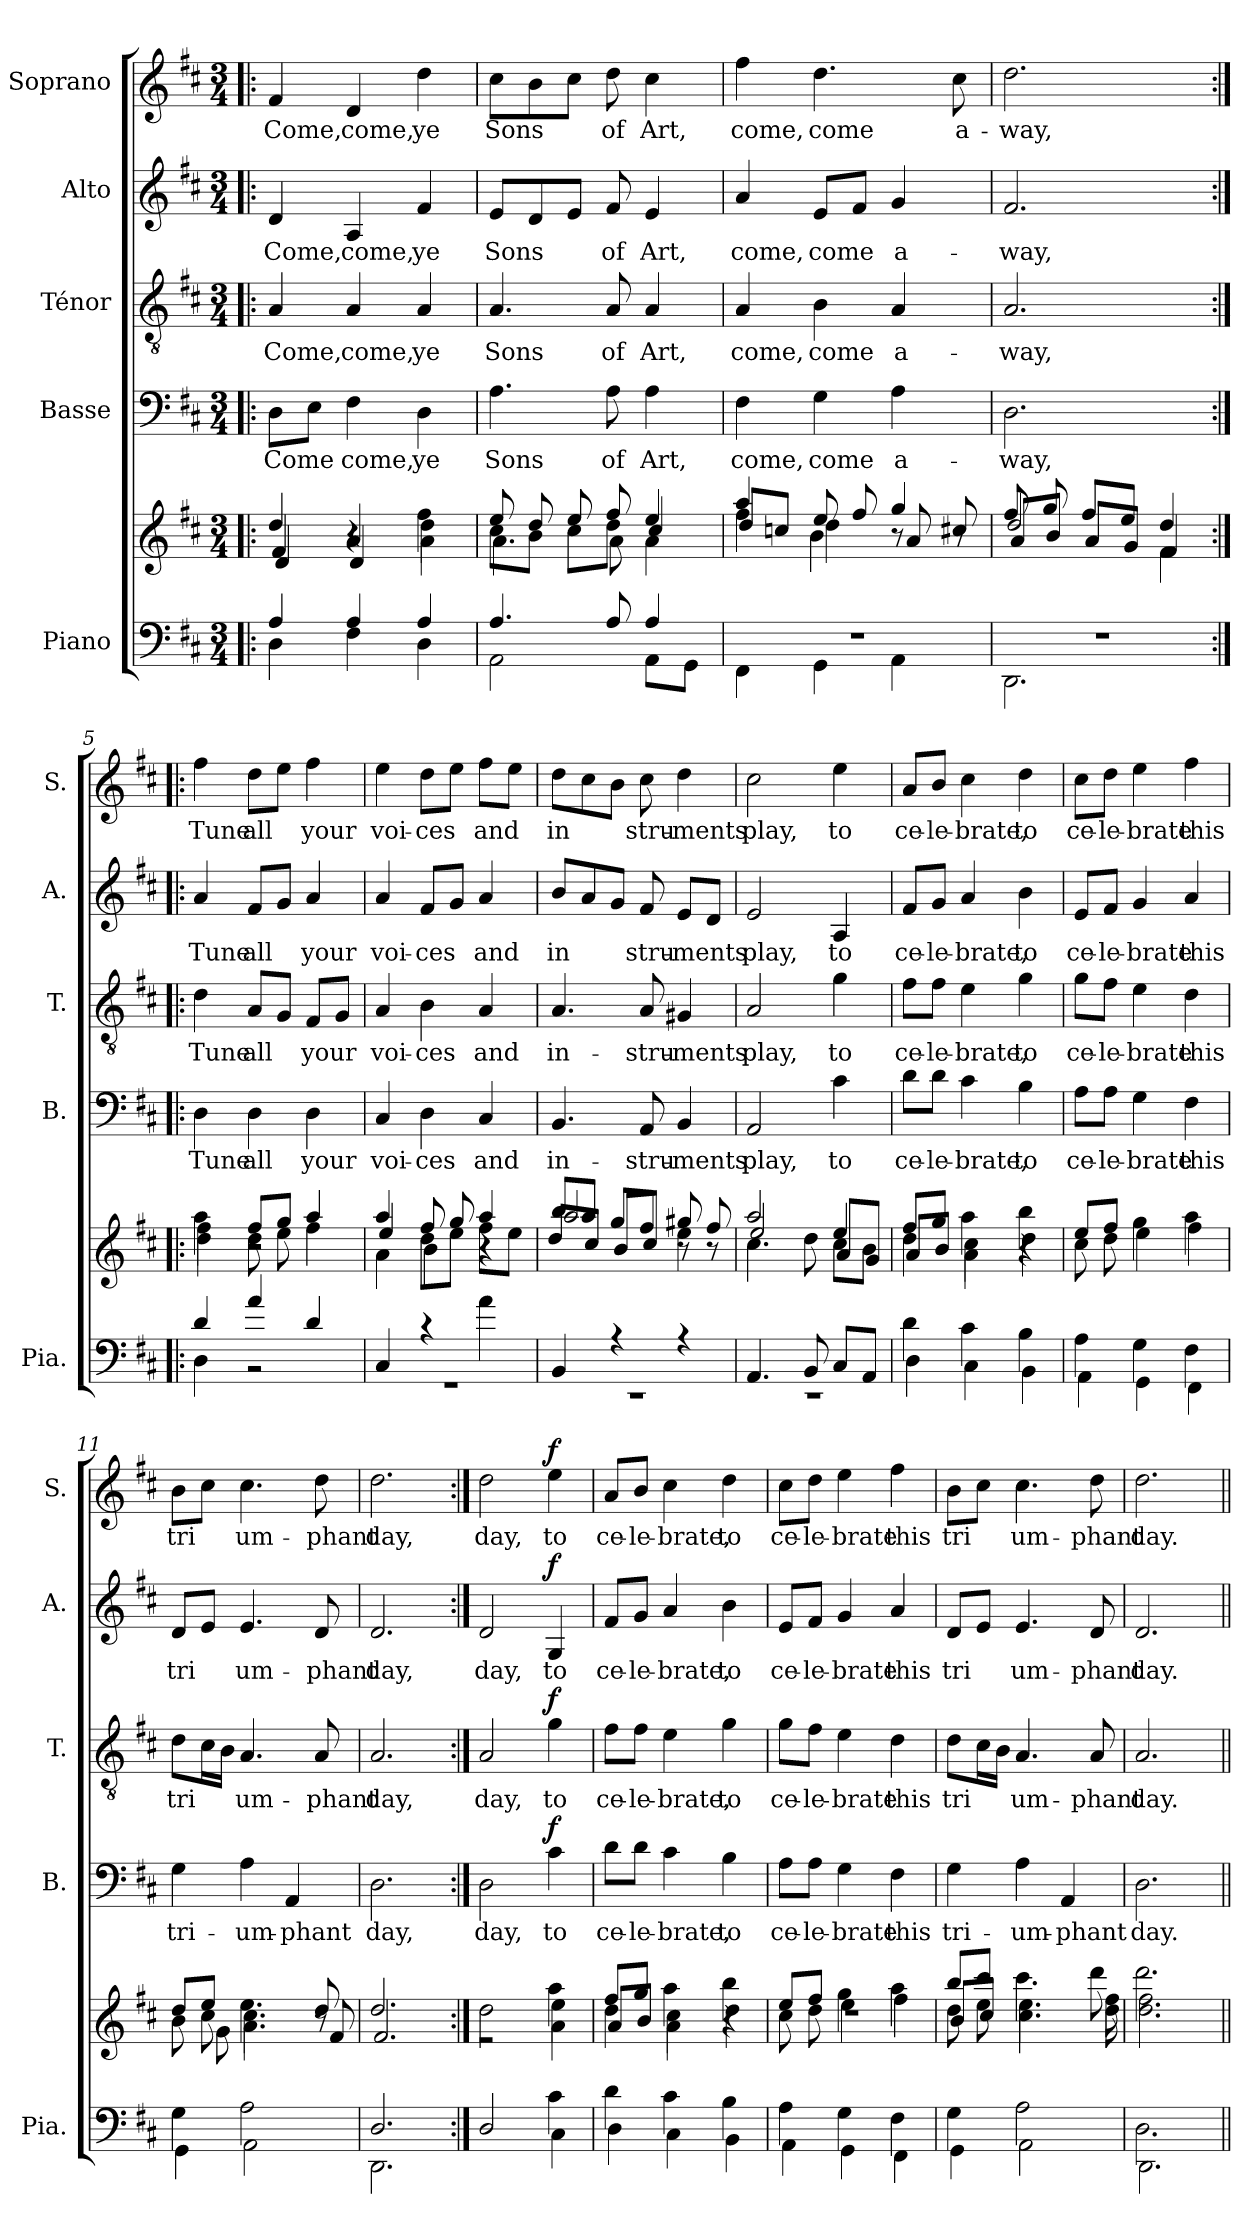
**kern	**kern	**kern	**text	**dynam	**kern	**text	**dynam	**kern	**text	**dynam	**kern	**text	**dynam
*part5	*part5	*part4	*part4	*part4	*part3	*part3	*part3	*part2	*part2	*part2	*part1	*part1	*part1
*staff6	*staff5	*staff4	*staff4	*staff4	*staff3	*staff3	*staff3	*staff2	*staff2	*staff2	*staff1	*staff1	*staff1
*I"Piano	*	*I"Basse	*	*	*I"Ténor	*	*	*I"Alto	*	*	*I"Soprano	*	*
*I'Pia.	*	*I'B.	*	*	*I'T.	*	*	*I'A.	*	*	*I'S.	*	*
*clefF4	*clefG2	*clefF4	*	*	*clefGv2	*	*	*clefG2	*	*	*clefG2	*	*
*k[f#c#]	*k[f#c#]	*k[f#c#]	*	*	*k[f#c#]	*	*	*k[f#c#]	*	*	*k[f#c#]	*	*
*M3/4	*M3/4	*M3/4	*	*	*M3/4	*	*	*M3/4	*	*	*M3/4	*	*
*MM140	*MM140	*MM140	*	*	*MM140	*	*	*MM140	*	*	*MM140	*	*
=1!|:	=1!|:	=1!|:	=1!|:	=1!|:	=1!|:	=1!|:	=1!|:	=1!|:	=1!|:	=1!|:	=1!|:	=1!|:	=1!|:
*^	*^	*	*	*	*	*	*	*	*	*	*	*	*
*	*	*	*^	*	*	*	*	*	*	*	*	*	*	*	*
!	!	!	!	!	!	!LO:LY:b	!	!	!LO:LY:b	!	!	!LO:LY:b	!	!	!LO:LY:b	!
4A/	4D\	4dd/	4f#/	4d/	8D\L	Come	.	4A/	Come,	.	4d/	Come,	.	4f#/	Come,	.
.	.	.	.	.	8E\J	.	.	.	.	.	.	.	.	.	.	.
!	!	!	!	!	!	!LO:LY:b	!	!	!LO:LY:b	!	!	!LO:LY:b	!	!	!LO:LY:b	!
4A/	4F#\	4a/	4r	4d/	4F#\	come,	.	4A/	come,	.	4A/	come,	.	4d/	come,	.
!	!	!	!	!	!	!LO:LY:b	!	!	!LO:LY:b	!	!	!LO:LY:b	!	!	!LO:LY:b	!
4A/	4D\	4ff#\	4dd\	4a\	4D\	ye	.	4A/	ye	.	4f#/	ye	.	4dd\	ye	.
=2	=2	=2	=2	=2	=2	=2	=2	=2	=2	=2	=2	=2	=2	=2	=2	=2
!	!	!	!	!	!	!LO:LY:b	!	!	!LO:LY:b	!	!	!LO:LY:b	!	!	!LO:LY:b	!
4.A/	2AA\	8ee/	8cc#\L	4.a\	4.A\	Sons	.	4.A/	Sons	.	8e/L	Sons	.	8cc#\L	Sons	.
.	.	8dd/	8b\J	.	.	.	.	.	.	.	8d/	.	.	8b\	.	.
.	.	8ee/	8cc#\L	.	.	.	.	.	.	.	8e/J	.	.	8cc#\J	.	.
!	!	!	!	!	!	!LO:LY:b	!	!	!LO:LY:b	!	!	!LO:LY:b	!	!	!LO:LY:b	!
8A/	.	8ff#/	8dd\J	8a\	8A\	of	.	8A/	of	.	8f#/	of	.	8dd\	of	.
!	!	!	!	!	!	!LO:LY:b	!	!	!LO:LY:b	!	!	!LO:LY:b	!	!	!LO:LY:b	!
4A/	8AA\L	4ee/	4cc#/	4a\	4A\	Art,	.	4A/	Art,	.	4e/	Art,	.	4cc#\	Art,	.
.	8GG\J	.	.	.	.	.	.	.	.	.	.	.	.	.	.	.
=3	=3	=3	=3	=3	=3	=3	=3	=3	=3	=3	=3	=3	=3	=3	=3	=3
!	!	!	!	!	!	!LO:LY:b	!	!	!LO:LY:b	!	!	!LO:LY:b	!	!	!LO:LY:b	!
2.r	4FF#\	4aa/	4ff#\	8dd/L	4F#\	come,	.	4A/	come,	.	4a/	come,	.	4ff#\	come,	.
.	.	.	.	8ccn/J	.	.	.	.	.	.	.	.	.	.	.	.
!	!	!	!	!	!	!LO:LY:b	!	!	!LO:LY:b	!	!	!LO:LY:b	!	!	!LO:LY:b	!
.	4GG\	8ee/	4dd\	4b\	4G\	come	.	4B\	come	.	8e/L	come	.	4.dd\	come	.
.	.	8ff#/	.	.	.	.	.	.	.	.	8f#/J	.	.	.	.	.
!	!	!	!	!	!	!LO:LY:b	!	!	!LO:LY:b	!	!	!LO:LY:b	!	!	!	!
.	4AA\	4gg/	8r	8a/	4A\	a-	.	4A/	a-	.	4g/	a-	.	.	.	.
!	!	!	!	!	!	!	!	!	!	!	!	!	!	!	!LO:LY:b	!
.	.	.	8r	8cc#X/	.	.	.	.	.	.	.	.	.	8cc#\	a-	.
=4	=4	=4	=4	=4	=4	=4	=4	=4	=4	=4	=4	=4	=4	=4	=4	=4
!	!	!	!	!	!	!LO:LY:b	!	!	!LO:LY:b	!	!	!LO:LY:b	!	!	!LO:LY:b	!
2.r	2.DD\	8ff#/	2dd/	8a/L	2.D\	-way,	.	2.A/	-way,	.	2.f#/	-way,	.	2.dd\	-way,	.
.	.	8gg/	.	8b/J	.	.	.	.	.	.	.	.	.	.	.	.
.	.	8ff#/L	.	8a/L	.	.	.	.	.	.	.	.	.	.	.	.
.	.	8ee/J	.	8g/J	.	.	.	.	.	.	.	.	.	.	.	.
.	.	4dd/	4f#/	4f#\	.	.	.	.	.	.	.	.	.	.	.	.
=5:|!|:	=5:|!|:	=5:|!|:	=5:|!|:	=5:|!|:	=5:|!|:	=5:|!|:	=5:|!|:	=5:|!|:	=5:|!|:	=5:|!|:	=5:|!|:	=5:|!|:	=5:|!|:	=5:|!|:	=5:|!|:	=5:|!|:
!	!	!	!	!	!	!LO:LY:b	!	!	!LO:LY:b	!	!	!LO:LY:b	!	!	!LO:LY:b	!
4d/	4D\	4aa\	4ff#\	4dd\	4D\	Tune	.	4d\	Tune	.	4a/	Tune	.	4ff#\	Tune	.
!	!	!	!	!	!	!LO:LY:b	!	!	!LO:LY:b	!	!	!LO:LY:b	!	!	!LO:LY:b	!
4a/	2r	8ff#/L	8dd\	2r	4D\	all	.	8A/L	all	.	8f#/L	all	.	8dd\L	all	.
.	.	8gg/J	8ee\	.	.	.	.	8G/J	.	.	8g/J	.	.	8ee\J	.	.
!	!	!	!	!	!	!LO:LY:b	!	!	!LO:LY:b	!	!	!LO:LY:b	!	!	!LO:LY:b	!
4d/	.	4aa/	4ff#\	.	4D\	your	.	8F#/L	your	.	4a/	your	.	4ff#\	your	.
.	.	.	.	.	.	.	.	8G/J	.	.	.	.	.	.	.	.
=6	=6	=6	=6	=6	=6	=6	=6	=6	=6	=6	=6	=6	=6	=6	=6	=6
!	!	!	!	!	!	!LO:LY:b	!	!	!LO:LY:b	!	!	!LO:LY:b	!	!	!LO:LY:b	!
4C#/	2.r	4aa/	4ee/	4a\	4C#/	voi-	.	4A/	voi-	.	4a/	voi-	.	4ee\	voi-	.
!	!	!	!	!	!	!LO:LY:b	!	!	!LO:LY:b	!	!	!LO:LY:b	!	!	!LO:LY:b	!
4r	.	8ff#/	8dd\L	4b\	4D\	-ces	.	4B\	-ces	.	8f#/L	-ces	.	8dd\L	-ces	.
.	.	8gg/	8ee\J	.	.	.	.	.	.	.	8g/J	.	.	8ee\J	.	.
!	!	!	!	!	!	!LO:LY:b	!	!	!LO:LY:b	!	!	!LO:LY:b	!	!	!LO:LY:b	!
4a\	.	4aa/	8ff#\L	4r	4C#/	and	.	4A/	and	.	4a/	and	.	8ff#\L	and	.
.	.	.	8ee\J	.	.	.	.	.	.	.	.	.	.	8ee\J	.	.
!!LO:LB:g=z
=7	=7	=7	=7	=7	=7	=7	=7	=7	=7	=7	=7	=7	=7	=7	=7	=7
!	!	!	!	!	!	!LO:LY:b	!	!	!LO:LY:b	!	!	!LO:LY:b	!	!	!LO:LY:b	!
4BB/	2.r	8bb/L	2aa/	8dd/L	4.BB/	in-	.	4.A/	in-	.	8b/L	in	.	8dd\L	in	.
.	.	8aa/J	.	8cc#/J	.	.	.	.	.	.	8a/	.	.	8cc#\	.	.
4r	.	8gg/L	.	8b/L	.	.	.	.	.	.	8g/J	.	.	8b\J	.	.
!	!	!	!	!	!	!LO:LY:b	!	!	!LO:LY:b	!	!	!LO:LY:b	!	!	!LO:LY:b	!
.	.	8ff#/J	.	8cc#/J	8AA/	-stru-	.	8A/	-stru-	.	8f#/	stru-	.	8cc#\	stru-	.
!	!	!	!	!	!	!LO:LY:b	!	!	!LO:LY:b	!	!	!LO:LY:b	!	!	!LO:LY:b	!
4r	.	8gg#X/	4ee\	8r	4BB/	-ments	.	4G#X/	-ments	.	8e/L	-ments	.	4dd\	-ments	.
.	.	8ff#/	.	8r	.	.	.	.	.	.	8d/J	.	.	.	.	.
=8	=8	=8	=8	=8	=8	=8	=8	=8	=8	=8	=8	=8	=8	=8	=8	=8
!	!	!	!	!	!	!LO:LY:b	!	!	!LO:LY:b	!	!	!LO:LY:b	!	!	!LO:LY:b	!
4.AA/	2.r	2aa/	2ee/	4.cc#\	2AA/	play,	.	2A/	play,	.	2e/	play,	.	2cc#\	play,	.
8BB/	.	.	.	8dd\	.	.	.	.	.	.	.	.	.	.	.	.
!	!	!	!	!	!	!LO:LY:b	!	!	!LO:LY:b	!	!	!LO:LY:b	!	!	!LO:LY:b	!
8C#/L	.	4ee/	8cc#\L	8a/L	4c#\	to	.	4g\	to	.	4A/	to	.	4ee\	to	.
8AA/J	.	.	8b\J	8g/J	.	.	.	.	.	.	.	.	.	.	.	.
=9	=9	=9	=9	=9	=9	=9	=9	=9	=9	=9	=9	=9	=9	=9	=9	=9
!	!	!	!	!	!	!LO:LY:b	!	!	!LO:LY:b	!	!	!LO:LY:b	!	!	!LO:LY:b	!
4d\	4D\	8ff#/L	4dd\	8a/L	8d\L	ce-	.	8f#\L	ce-	.	8f#/L	ce-	.	8a/L	ce-	.
!	!	!	!	!	!	!LO:LY:b	!	!	!LO:LY:b	!	!	!LO:LY:b	!	!	!LO:LY:b	!
.	.	8gg/J	.	8b/J	8d\J	-le-	.	8f#\J	-le-	.	8g/J	-le-	.	8b/J	-le-	.
!	!	!	!	!	!	!LO:LY:b	!	!	!LO:LY:b	!	!	!LO:LY:b	!	!	!LO:LY:b	!
4c#\	4C#\	4aa\	4cc#\	4a\	4c#\	-brate,	.	4e\	-brate,	.	4a/	-brate,	.	4cc#\	-brate,	.
!	!	!	!	!	!	!LO:LY:b	!	!	!LO:LY:b	!	!	!LO:LY:b	!	!	!LO:LY:b	!
4B\	4BB\	4bb\	4dd\	4r	4B\	to	.	4g\	to	.	4b\	to	.	4dd\	to	.
=10	=10	=10	=10	=10	=10	=10	=10	=10	=10	=10	=10	=10	=10	=10	=10	=10
!	!	!	!	!	!	!LO:LY:b	!	!	!LO:LY:b	!	!	!LO:LY:b	!	!	!LO:LY:b	!
*	*	*	*v	*v	*	*	*	*	*	*	*	*	*	*	*	*
4A\	4AA\	8ee/L	8cc#\	8A\L	ce-	.	8g\L	ce-	.	8e/L	ce-	.	8cc#\L	ce-	.
!	!	!	!	!	!LO:LY:b	!	!	!LO:LY:b	!	!	!LO:LY:b	!	!	!LO:LY:b	!
.	.	8ff#/J	8dd\	8A\J	-le-	.	8f#\J	-le-	.	8f#/J	-le-	.	8dd\J	-le-	.
!	!	!	!	!	!LO:LY:b	!	!	!LO:LY:b	!	!	!LO:LY:b	!	!	!LO:LY:b	!
4G\	4GG\	4gg\	4ee\	4G\	-brate	.	4e\	-brate	.	4g/	-brate	.	4ee\	-brate	.
!	!	!	!	!	!LO:LY:b	!	!	!LO:LY:b	!	!	!LO:LY:b	!	!	!LO:LY:b	!
4F#\	4FF#\	4aa\	4ff#\	4F#\	this	.	4d\	this	.	4a/	this	.	4ff#\	this	.
=11	=11	=11	=11	=11	=11	=11	=11	=11	=11	=11	=11	=11	=11	=11	=11
*	*	*	*^	*	*	*	*	*	*	*	*	*	*	*	*
!	!	!	!	!	!	!LO:LY:b	!	!	!LO:LY:b	!	!	!LO:LY:b	!	!	!LO:LY:b	!
4G\	4GG\	8dd/L	8b\	8ryy	4G\	tri-	.	8d\L	tri	.	8d/L	tri	.	8b\L	tri	.
.	.	8ee/J	8cc#\	8g\	.	.	.	16c#\L	.	.	8e/J	.	.	8cc#\J	.	.
.	.	.	.	.	.	.	.	16B\JJ	.	.	.	.	.	.	.	.
!	!	!	!	!	!	!LO:LY:b	!	!	!LO:LY:b	!	!	!LO:LY:b	!	!	!LO:LY:b	!
2A\	2AA\	4.ee\	4.cc#\	4.a\	4A\	-um-	.	4.A/	um-	.	4.e/	um-	.	4.cc#\	um-	.
!	!	!	!	!	!	!LO:LY:b	!	!	!	!	!	!	!	!	!	!
.	.	.	.	.	4AA/	-phant	.	.	.	.	.	.	.	.	.	.
!	!	!	!	!	!	!	!	!	!LO:LY:b	!	!	!LO:LY:b	!	!	!LO:LY:b	!
.	.	8dd/	8f#/	8r	.	.	.	8A/	-phant	.	8d/	-phant	.	8dd\	-phant	.
=12	=12	=12	=12	=12	=12	=12	=12	=12	=12	=12	=12	=12	=12	=12	=12	=12
!	!	!	!	!	!	!LO:LY:b	!	!	!LO:LY:b	!	!	!LO:LY:b	!	!	!LO:LY:b	!
*	*	*	*v	*v	*	*	*	*	*	*	*	*	*	*	*	*
2.D/	2.DD\	2.dd/	2.f#/	2.D\	day,	.	2.A/	day,	.	2.d/	day,	.	2.dd\	day,	.
=13:|!	=13:|!	=13:|!	=13:|!	=13:|!	=13:|!	=13:|!	=13:|!	=13:|!	=13:|!	=13:|!	=13:|!	=13:|!	=13:|!	=13:|!	=13:|!
*	*	*	*^	*	*	*	*	*	*	*	*	*	*	*	*
!	!	!	!	!	!	!LO:LY:b	!	!	!LO:LY:b	!	!	!LO:LY:b	!	!	!LO:LY:b	!
2D/	2ryy	2dd\	2r	2ryy	2D\	day,	.	2A/	day,	.	2d/	day,	.	2dd\	day,	.
!	!	!	!	!	!	!LO:LY:b	!LO:DY:b	!	!LO:LY:b	!LO:DY:a	!	!LO:LY:b	!LO:DY:a	!	!LO:LY:b	!LO:DY:a
4c#\	4C#\	4aa\	4ee\	4a\	4c#\	to	f	4g\	to	f	4G/	to	f	4ee\	to	f
=14	=14	=14	=14	=14	=14	=14	=14	=14	=14	=14	=14	=14	=14	=14	=14	=14
!	!	!	!	!	!	!LO:LY:b	!	!	!LO:LY:b	!	!	!LO:LY:b	!	!	!LO:LY:b	!
4d\	4D\	8ff#/L	4dd\	8a/L	8d\L	ce-	.	8f#\L	ce-	.	8f#/L	ce-	.	8a/L	ce-	.
!	!	!	!	!	!	!LO:LY:b	!	!	!LO:LY:b	!	!	!LO:LY:b	!	!	!LO:LY:b	!
.	.	8gg/J	.	8b/J	8d\J	-le-	.	8f#\J	-le-	.	8g/J	-le-	.	8b/J	-le-	.
!	!	!	!	!	!	!LO:LY:b	!	!	!LO:LY:b	!	!	!LO:LY:b	!	!	!LO:LY:b	!
4c#\	4C#\	4aa\	4cc#\	4a\	4c#\	-brate,	.	4e\	-brate,	.	4a/	-brate,	.	4cc#\	-brate,	.
!	!	!	!	!	!	!LO:LY:b	!	!	!LO:LY:b	!	!	!LO:LY:b	!	!	!LO:LY:b	!
4B\	4BB\	4bb\	4dd\	4r	4B\	to	.	4g\	to	.	4b\	to	.	4dd\	to	.
!!LO:LB:g=z
=15	=15	=15	=15	=15	=15	=15	=15	=15	=15	=15	=15	=15	=15	=15	=15	=15
!	!	!	!	!	!	!LO:LY:b	!	!	!LO:LY:b	!	!	!LO:LY:b	!	!	!LO:LY:b	!
4A\	4AA\	8ee/L	8cc#\	2.r	8A\L	ce-	.	8g\L	ce-	.	8e/L	ce-	.	8cc#\L	ce-	.
!	!	!	!	!	!	!LO:LY:b	!	!	!LO:LY:b	!	!	!LO:LY:b	!	!	!LO:LY:b	!
.	.	8ff#/J	8dd\	.	8A\J	-le-	.	8f#\J	-le-	.	8f#/J	-le-	.	8dd\J	-le-	.
!	!	!	!	!	!	!LO:LY:b	!	!	!LO:LY:b	!	!	!LO:LY:b	!	!	!LO:LY:b	!
4G\	4GG\	4gg\	4ee\	.	4G\	-brate	.	4e\	-brate	.	4g/	-brate	.	4ee\	-brate	.
!	!	!	!	!	!	!LO:LY:b	!	!	!LO:LY:b	!	!	!LO:LY:b	!	!	!LO:LY:b	!
4F#\	4FF#\	4aa\	4ff#\	.	4F#\	this	.	4d\	this	.	4a/	this	.	4ff#\	this	.
=16	=16	=16	=16	=16	=16	=16	=16	=16	=16	=16	=16	=16	=16	=16	=16	=16
!	!	!	!	!	!	!LO:LY:b	!	!	!LO:LY:b	!	!	!LO:LY:b	!	!	!LO:LY:b	!
4G\	4GG\	8bb/L	8dd\	8b/L	4G\	tri-	.	8d\L	tri	.	8d/L	tri	.	8b\L	tri	.
.	.	8ccc#/J	8ee\	8cc#/J	.	.	.	16c#\L	.	.	8e/J	.	.	8cc#\J	.	.
.	.	.	.	.	.	.	.	16B\JJ	.	.	.	.	.	.	.	.
!	!	!	!	!	!	!LO:LY:b	!	!	!LO:LY:b	!	!	!LO:LY:b	!	!	!LO:LY:b	!
2A\	2AA\	4.ccc#\	4.ee\	4.cc#\	4A\	-um-	.	4.A/	um-	.	4.e/	um-	.	4.cc#\	um-	.
!	!	!	!	!	!	!LO:LY:b	!	!	!	!	!	!	!	!	!	!
.	.	.	.	.	4AA/	-phant	.	.	.	.	.	.	.	.	.	.
!	!	!	!	!	!	!	!	!	!LO:LY:b	!	!	!LO:LY:b	!	!	!LO:LY:b	!
.	.	8ddd\	8ff#\	8dd\	.	.	.	8A/	-phant	.	8d/	-phant	.	8dd\	-phant	.
=17	=17	=17	=17	=17	=17	=17	=17	=17	=17	=17	=17	=17	=17	=17	=17	=17
!	!	!	!	!	!	!LO:LY:b	!	!	!LO:LY:b	!	!	!LO:LY:b	!	!	!LO:LY:b	!
2.D\	2.DD\	2.ddd\	2.ff#\	2.dd\	2.D\	day.	.	2.A/	day.	.	2.d/	day.	.	2.dd\	day.	.
*v	*v	*	*	*	*	*	*	*	*	*	*	*	*	*	*	*
*	*v	*v	*v	*	*	*	*	*	*	*	*	*	*	*	*
=||	=||	=||	=||	=||	=||	=||	=||	=||	=||	=||	=||	=||	=||
*-	*-	*-	*-	*-	*-	*-	*-	*-	*-	*-	*-	*-	*-
